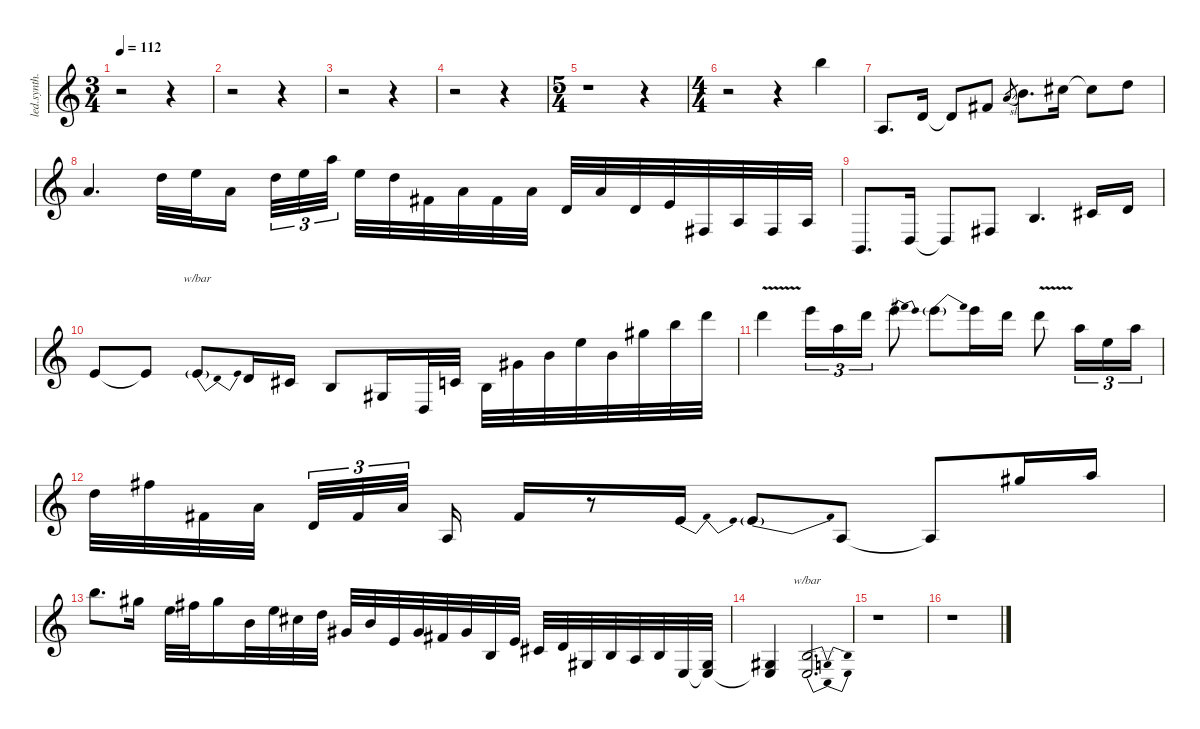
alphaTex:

\defaultSystemsLayout 4
\hideDynamics
\bracketExtendMode nobrackets
\otherSystemsTrackNameOrientation horizontal
\track ("Jordan Rudess" "led.synth.") {instrument lead2sawtooth}
\staff {score}
\tuning (E4 B3 G3 D3 A2 E2 B1)
\ts (3 4)
\tempo 112
\clef g2
\ks c
r.2{dy f beam Down} r.4{beam Down} |
r.2{beam Down} r.4{beam Down} |
r.2{beam Down} r.4{beam Down} |
r.2{beam Down} r.4{beam Down} |
\ts (5 4)
\beaming (8 6 4)
r.1{beam Down} r.4{beam Down} |
\ts (4 4)
\beaming (8 2 2 2 2)
r.2{instrument lead1square beam Down} r.4{beam Down} 19.1.4{beam Down} |
17.6.8{d beam Up} 17.5.16{beam Up} 17.5{t}.8{beam Up} 16.4{acc #}.8{beam Up} 14.3{sl}.8{gr dy mf beam Up} 16.3.8{d dy f beam Down} 14.2{acc #}.16{beam Down} 14.2{t acc #}.8{beam Down} 15.2.8{beam Down} |
14.3.4{d beam Up} 10.1.32{beam Down} 12.1.32{beam Down} 10.2.16{beam Down} 10.1.32{tu (3 2) beam Down} 12.1.32{tu (3 2) beam Down} 17.1.32{tu (3 2) beam Down} 12.1.32{beam Down} 10.1.32{beam Down} 7.2{acc #}.32{beam Down} 10.2.32{beam Down} 7.2{acc #}.32{beam Down} 10.2.32{beam Down} 7.3.32{beam Up} 10.2.32{beam Up} 7.3.32{beam Up} 9.3.32{beam Up} 4.4{acc #}.32{beam Up} 7.4.32{beam Up} 4.4{acc #}.32{beam Up} 7.4.32{beam Up} |
2.5.8{d beam Up} 5.5.16{beam Up} 5.5{t}.8{beam Up} 4.4{acc #}.8{beam Up} 4.3.4{d beam Up} 2.2{acc #}.16{beam Up} 3.2.16{beam Up} |
5.2.8{beam Up} 5.2{t}.8{beam Up} 5.2{g}.8{tbe (dip default 0 0 30 -4 60 0) dy mf beam Up} 3.2.16{dy f beam Up} 2.2{acc #}.16{beam Up} 4.3.8{beam Up} 6.4{acc #}.16{beam Up} 15.7.32{beam Up} 15.5.32{beam Up} 14.5.32{beam Down} 13.3{acc #}.32{beam Down} 12.2.32{beam Down} 17.2.32{beam Down} 12.2.32{beam Down} 16.1{acc #}.32{beam Down} 19.1.32{beam Down} 22.1.32{beam Down} |
22.1{v}.4{beam Down} 24.1.16{tu (3 2) beam Down} 22.2.16{tu (3 2) beam Down} 22.1.16{tu (3 2) beam Down} 24.1{be (bendrelease 0 0 15 4 30 4 45 0)}.8{beam Down} 24.1{be (bend 0 0 30 4) g}.8{dy mf beam Down} 24.1.16{dy f beam Down} 22.1.16{beam Down} 22.1{v}.8{beam Down} 17.1.16{tu (3 2) beam Down} 17.2.16{tu (3 2) beam Down} 17.1.16{tu (3 2) beam Down} |
19.3.32{beam Down} 23.3{acc #}.32{beam Down} 16.4{acc #}.32{beam Down} 14.3.32{beam Down} 17.5.32{tu (3 2) beam Up} 16.4{acc #}.32{tu (3 2) beam Up} 14.3.32{tu (3 2) beam Up} 17.6.16{beam Up} 16.4{acc #}.16{beam Up} r.8{beam Up} 14.4{be (bendrelease 0 0 15 4 30 4 45 0)}.16{beam Up} 14.4{be (bend 0 0 30 4) g}.8{dy mf beam Up} 17.6.8{dy f beam Up} 17.6{t}.8{beam Up} 16.1{acc #}.16{beam Up} 17.1.16{beam Up} |
19.1.8{d beam Down} 16.1{acc #}.16{beam Down} 12.1.32{beam Down} 14.1{acc #}.32{beam Down} 16.1{acc #}.16{beam Down} 12.2.32{beam Down} 17.2.32{beam Down} 14.2{acc #}.32{beam Down} 15.2.32{beam Down} 13.3{acc #}.32{beam Up} 16.3.32{beam Up} 14.4.32{beam Up} 13.3{acc #}.32{beam Up} 11.3{acc #}.32{beam Up} 13.3{acc #}.32{beam Up} 14.5.32{beam Up} 14.4.32{beam Up} 11.4{acc #}.32{beam Up} 12.4.32{beam Up} 11.5{acc #}.32{beam Up} 14.5.32{beam Up} 12.5.32{beam Up} 14.5.32{beam Up} 12.6.32{beam Up} (11.5{acc #} 12.6{t}).32{beam Up} |
(11.5{acc #} 12.6{t}).4{beam Up} (9.4 7.5).2{d tbe (dip default 0 0 30 -8 60 0) beam Up} |
r.1{beam Down} |
r.1{beam Down}
